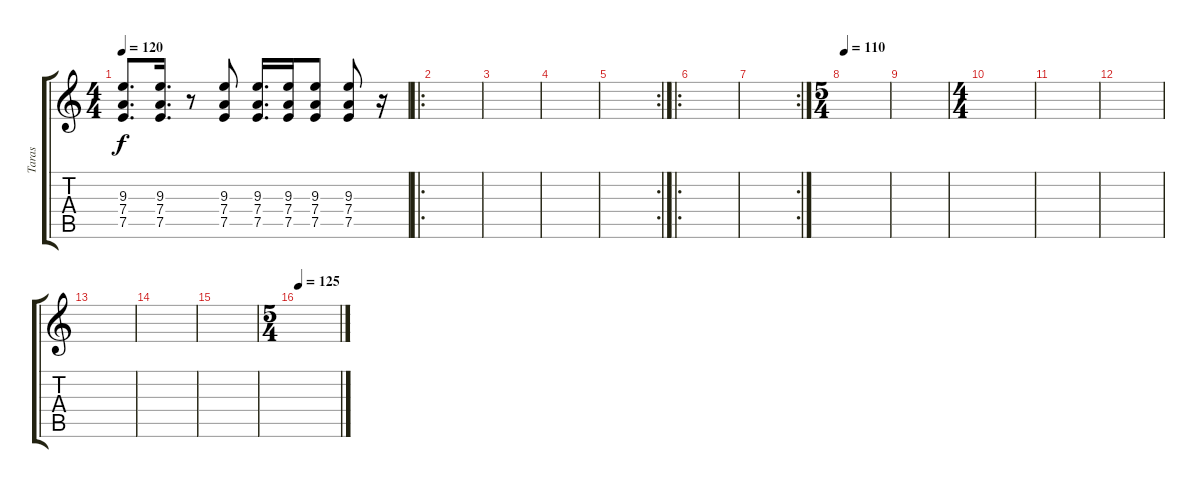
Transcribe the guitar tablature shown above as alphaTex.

\track ("Taras" "Taras") {instrument acousticguitarsteel}
\staff {score tabs}
\tuning (E4 B3 G3 D3 A2 E2) {hide}
\ts (4 4)
\tempo 120
\clef g2
\ks c
(9.3 7.4 7.5).8{d dy f} (9.3 7.4 7.5).16{d} r.8 (9.3 7.4 7.5).8 (9.3 7.4 7.5).16{d} (9.3 7.4 7.5).16 (9.3 7.4 7.5).8 (9.3 7.4 7.5).8 r.16 |
\ro
|
|
|
\rc 2
|
\ro
|
\rc 2
|
\ts (5 4)
\tempo 110
|
|
\ts (4 4)
|
|
|
|
|
|
\ts (5 4)
\tempo 125
